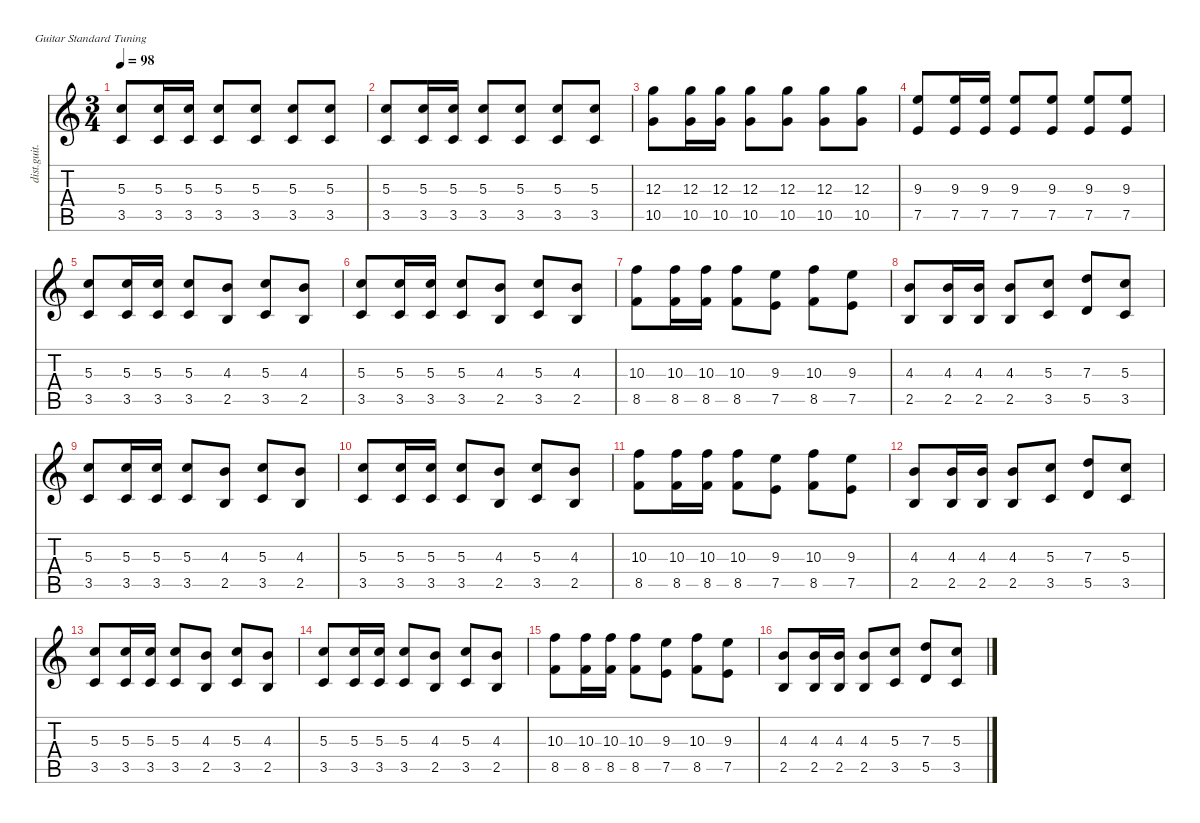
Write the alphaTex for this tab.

\defaultSystemsLayout 4
\hideDynamics
\bracketExtendMode nobrackets
\otherSystemsTrackNameOrientation horizontal
\track ("гитара соло " "dist.guit.") {instrument distortionguitar}
\staff {score tabs}
\tuning (E4 B3 G3 D3 A2 E2)
\ts (3 4)
\tempo 98
\clef g2
\ks c
(5.3 3.5).8{dy f} (5.3 3.5).16 (5.3 3.5).16 (5.3 3.5).8 (5.3 3.5).8 (5.3 3.5).8 (5.3 3.5).8 |
(5.3 3.5).8 (5.3 3.5).16 (5.3 3.5).16 (5.3 3.5).8 (5.3 3.5).8 (5.3 3.5).8 (5.3 3.5).8 |
(12.3 10.5).8 (12.3 10.5).16 (12.3 10.5).16 (12.3 10.5).8 (12.3 10.5).8 (12.3 10.5).8 (12.3 10.5).8 |
(9.3 7.5).8 (9.3 7.5).16 (9.3 7.5).16 (9.3 7.5).8 (9.3 7.5).8 (9.3 7.5).8 (9.3 7.5).8 |
(5.3 3.5).8 (5.3 3.5).16 (5.3 3.5).16 (5.3 3.5).8 (4.3 2.5).8 (5.3 3.5).8 (4.3 2.5).8 |
(5.3 3.5).8 (5.3 3.5).16 (5.3 3.5).16 (5.3 3.5).8 (4.3 2.5).8 (5.3 3.5).8 (4.3 2.5).8 |
(10.3 8.5).8 (10.3 8.5).16 (10.3 8.5).16 (10.3 8.5).8 (9.3 7.5).8 (10.3 8.5).8 (9.3 7.5).8 |
(4.3 2.5).8 (4.3 2.5).16 (4.3 2.5).16 (4.3 2.5).8 (5.3 3.5).8 (7.3 5.5).8 (5.3 3.5).8 |
(5.3 3.5).8 (5.3 3.5).16 (5.3 3.5).16 (5.3 3.5).8 (4.3 2.5).8 (5.3 3.5).8 (4.3 2.5).8 |
(5.3 3.5).8 (5.3 3.5).16 (5.3 3.5).16 (5.3 3.5).8 (4.3 2.5).8 (5.3 3.5).8 (4.3 2.5).8 |
(10.3 8.5).8 (10.3 8.5).16 (10.3 8.5).16 (10.3 8.5).8 (9.3 7.5).8 (10.3 8.5).8 (9.3 7.5).8 |
(4.3 2.5).8 (4.3 2.5).16 (4.3 2.5).16 (4.3 2.5).8 (5.3 3.5).8 (7.3 5.5).8 (5.3 3.5).8 |
(5.3 3.5).8 (5.3 3.5).16 (5.3 3.5).16 (5.3 3.5).8 (4.3 2.5).8 (5.3 3.5).8 (4.3 2.5).8 |
(5.3 3.5).8 (5.3 3.5).16 (5.3 3.5).16 (5.3 3.5).8 (4.3 2.5).8 (5.3 3.5).8 (4.3 2.5).8 |
(10.3 8.5).8 (10.3 8.5).16 (10.3 8.5).16 (10.3 8.5).8 (9.3 7.5).8 (10.3 8.5).8 (9.3 7.5).8 |
(4.3 2.5).8 (4.3 2.5).16 (4.3 2.5).16 (4.3 2.5).8 (5.3 3.5).8 (7.3 5.5).8 (5.3 3.5).8
